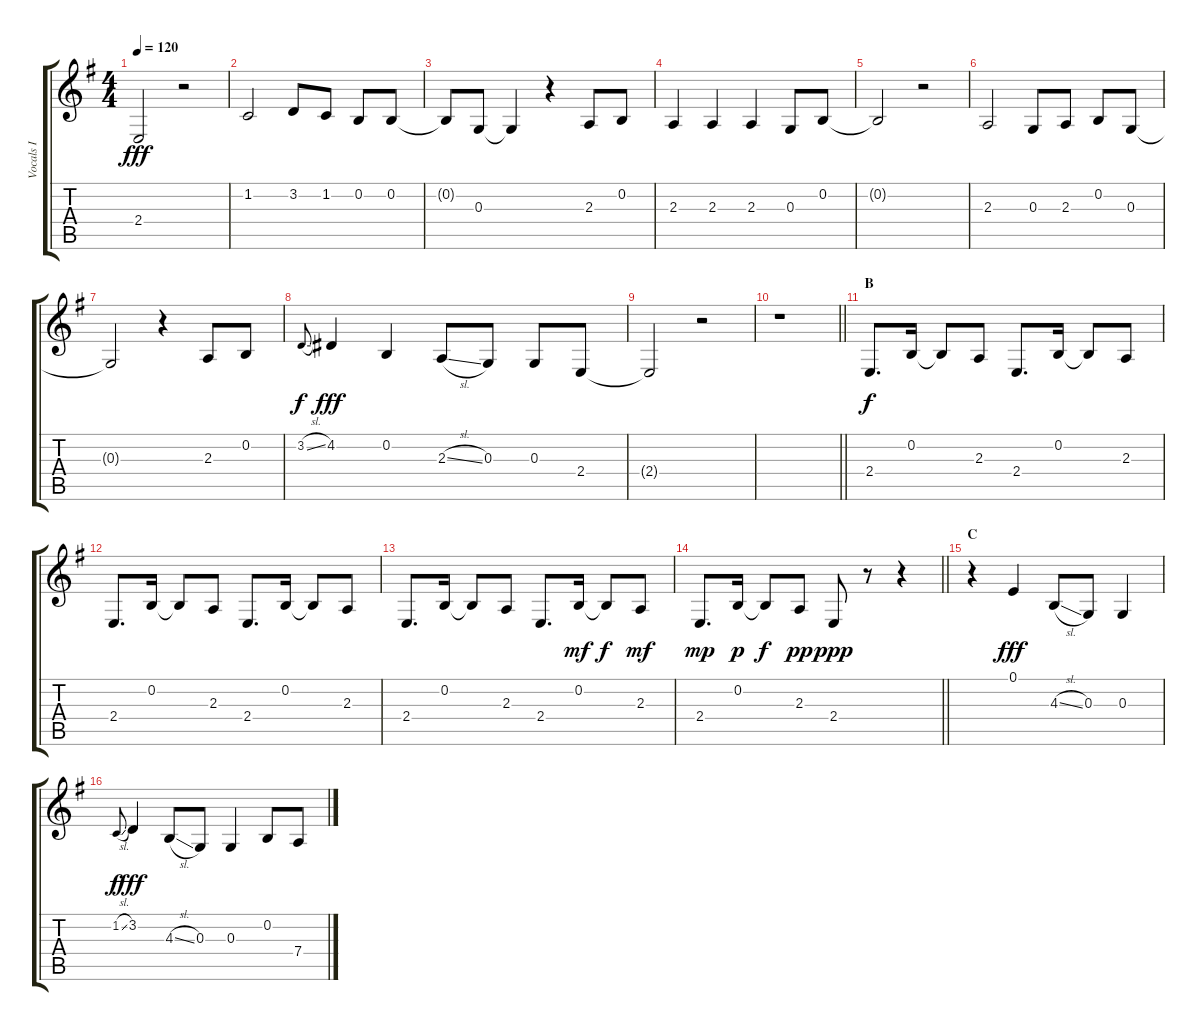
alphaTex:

\track ("Vocals I" "Vocals I") {instrument voiceoohs}
\staff {score tabs}
\tuning (E4 B3 G3 D3 A2 E2) {hide}
\ts (4 4)
\tempo 120
\clef g2
\ks g
2.4{t}.2{dy fff} r.2 |
1.2.2 3.2.8 1.2.8 0.2.8 0.2.8 |
0.2{t}.8 0.3.8 0.3{t}.4 r.4 2.3.8 0.2.8 |
2.3.4 2.3.4 2.3.4 0.3.8 0.2.8 |
0.2{t}.2 r.2 |
2.3.2 0.3.8 2.3.8 0.2.8 0.3.8 |
0.3{t}.2 r.4 2.3.8 0.2.8 |
3.2{sl}.8{gr onbeat dy f} 4.2.4{dy fff} 0.2.4 2.3{sl}.8 0.3.8 0.3.8 2.4.8 |
2.4{t}.2 r.2 |
\barLineRight lightlight
r.1 |
\section ("" "B")
\ks eminor
2.4.8{d dy f} 0.2.16 0.2{t}.8 2.3.8 2.4.8{d} 0.2.16 0.2{t}.8 2.3.8 |
2.4.8{d} 0.2.16 0.2{t}.8 2.3.8 2.4.8{d} 0.2.16 0.2{t}.8 2.3.8 |
2.4.8{d} 0.2.16 0.2{t}.8 2.3.8 2.4.8{d} 0.2.16{dy mf} 0.2{t}.8{dy f} 2.3.8{dy mf} |
\barLineRight lightlight
2.4.8{d dy mp} 0.2.16{dy p} 0.2{t}.8{dy f} 2.3.8{dy pp} 2.4.8{dy ppp} r.8 r.4 |
\section ("" "C")
r.4 0.1.4{dy fff} 4.3{sl}.8 0.3.8 0.3.4 |
1.2{sl}.8{gr onbeat dy f} 3.2.4{dy fff} 4.3{sl}.8 0.3.8 0.3.4 0.2.8 7.4{sl}.8
